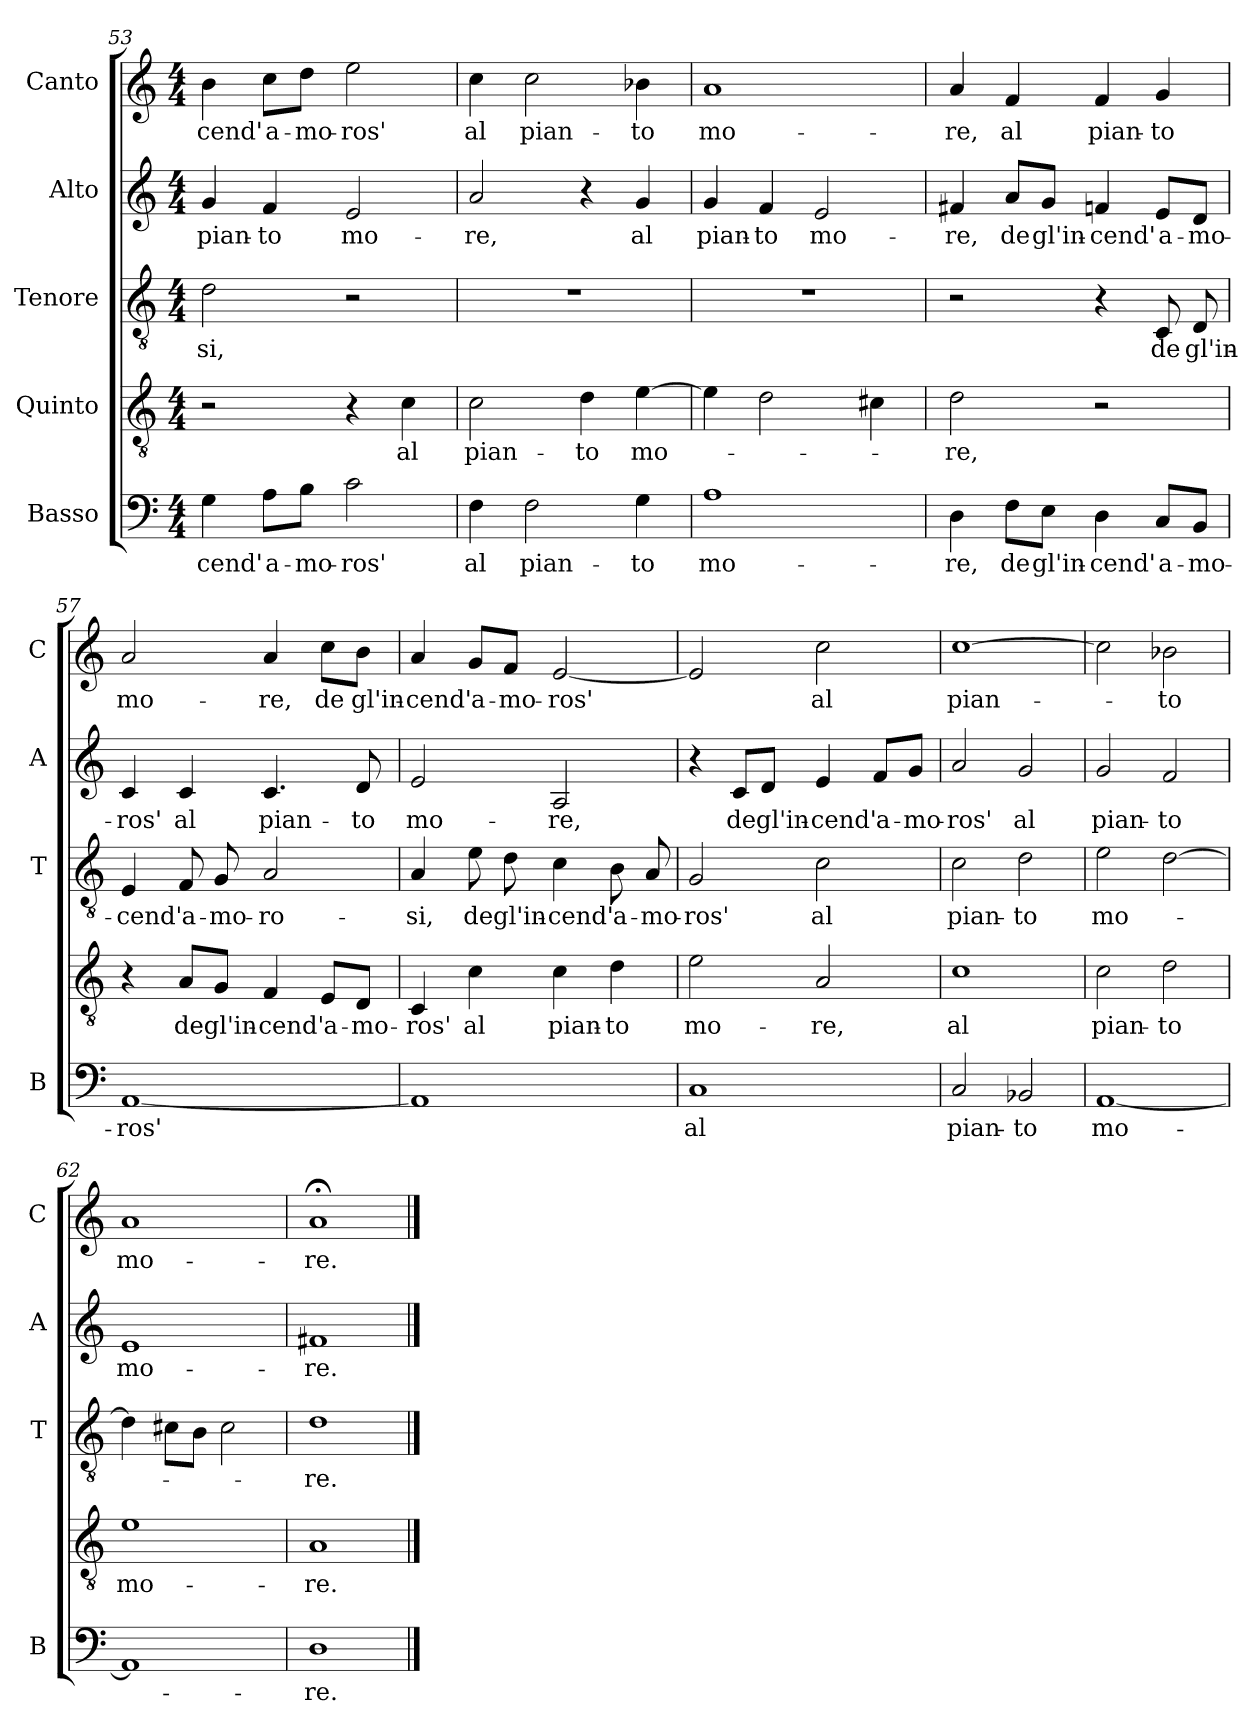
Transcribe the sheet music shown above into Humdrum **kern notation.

**kern	**text	**kern	**text	**kern	**text	**kern	**text	**kern	**text
*part5	*part5	*part4	*part4	*part3	*part3	*part2	*part2	*part1	*part1
*staff5	*staff5	*staff4	*staff4	*staff3	*staff3	*staff2	*staff2	*staff1	*staff1
*I"Basso	*	*I"Quinto	*	*I"Tenore	*	*I"Alto	*	*I"Canto	*
*I'B	*	*	*	*I'T	*	*I'A	*	*I'C	*
*clefF4	*	*clefGv2	*	*clefGv2	*	*clefG2	*	*clefG2	*
*k[]	*	*k[]	*	*k[]	*	*k[]	*	*k[]	*
*C:	*	*C:	*	*C:	*	*C:	*	*C:	*
*M4/4	*	*M4/4	*	*M4/4	*	*M4/4	*	*M4/4	*
=53	=53	=53	=53	=53	=53	=53	=53	=53	=53
!	!LO:LY:b	!	!	!	!LO:LY:b	!	!LO:LY:b	!	!LO:LY:b
4G\	-cend'	2r	.	2d\	-si,	4g/	pian-	4b\	-cend'
!	!LO:LY:b	!	!	!	!	!	!LO:LY:b	!	!LO:LY:b
8A\L	a-	.	.	.	.	4f/	-to	8cc\L	a-
!	!LO:LY:b	!	!	!	!	!	!	!	!LO:LY:b
8B\J	-mo-	.	.	.	.	.	.	8dd\J	-mo-
!	!LO:LY:b	!	!	!	!	!	!LO:LY:b	!	!LO:LY:b
2c\	-ros'	4r	.	2r	.	2e/	mo-	2ee\	-ros'
!	!	!	!LO:LY:b	!	!	!	!	!	!
.	.	4c\	al	.	.	.	.	.	.
=54	=54	=54	=54	=54	=54	=54	=54	=54	=54
!	!LO:LY:b	!	!LO:LY:b	!	!	!	!LO:LY:b	!	!LO:LY:b
4F\	al	2c\	pian-	1r	.	2a/	-re,	4cc\	al
!	!LO:LY:b	!	!	!	!	!	!	!	!LO:LY:b
2F\	pian-	.	.	.	.	.	.	2cc\	pian-
!	!	!	!LO:LY:b	!	!	!	!	!	!
.	.	4d\	-to	.	.	4r	.	.	.
!	!LO:LY:b	!	!LO:LY:b	!	!	!	!LO:LY:b	!	!LO:LY:b
4G\	-to	[4e\	mo-	.	.	4g/	al	4b-X\	-to
=55	=55	=55	=55	=55	=55	=55	=55	=55	=55
!	!LO:LY:b	!	!	!	!	!	!LO:LY:b	!	!LO:LY:b
1A	mo-	4e\]	.	1r	.	4g/	pian-	1a	mo-
!	!	!	!	!	!	!	!LO:LY:b	!	!
.	.	2d\	.	.	.	4f/	-to	.	.
!	!	!	!	!	!	!	!LO:LY:b	!	!
.	.	.	.	.	.	2e/	mo-	.	.
.	.	4c#X\	.	.	.	.	.	.	.
!!LO:PB:g=z
=56	=56	=56	=56	=56	=56	=56	=56	=56	=56
!	!LO:LY:b	!	!LO:LY:b	!	!	!	!LO:LY:b	!	!LO:LY:b
4D\	-re,	2d\	-re,	2r	.	4f#X/	-re,	4a/	-re,
!	!LO:LY:b	!	!	!	!	!	!LO:LY:b	!	!LO:LY:b
8F\L	de	.	.	.	.	8a/L	de	4f/	al
!	!LO:LY:b	!	!	!	!	!	!LO:LY:b	!	!
8E\J	gl'in-	.	.	.	.	8g/J	gl'in-	.	.
!	!LO:LY:b	!	!	!	!	!	!LO:LY:b	!	!LO:LY:b
4D\	-cend'	2r	.	4r	.	4fn/	-cend'	4f/	pian-
!	!LO:LY:b	!	!	!	!LO:LY:b	!	!LO:LY:b	!	!LO:LY:b
8C/L	a-	.	.	8C/	de	8e/L	a-	4g/	-to
!	!LO:LY:b	!	!	!	!LO:LY:b	!	!LO:LY:b	!	!
8BB/J	-mo-	.	.	8D/	gl'in-	8d/J	-mo-	.	.
=57	=57	=57	=57	=57	=57	=57	=57	=57	=57
!	!LO:LY:b	!	!	!	!LO:LY:b	!	!LO:LY:b	!	!LO:LY:b
[1AA	-ros'	4r	.	4E/	-cend'	4c/	-ros'	2a/	mo-
!	!	!	!LO:LY:b	!	!LO:LY:b	!	!LO:LY:b	!	!
.	.	8A/L	de	8F/	a-	4c/	al	.	.
!	!	!	!LO:LY:b	!	!LO:LY:b	!	!	!	!
.	.	8G/J	gl'in-	8G/	-mo-	.	.	.	.
!	!	!	!LO:LY:b	!	!LO:LY:b	!	!LO:LY:b	!	!LO:LY:b
.	.	4F/	-cend'	2A/	-ro-	4.c/	pian-	4a/	-re,
!	!	!	!LO:LY:b	!	!	!	!	!	!LO:LY:b
.	.	8E/L	a-	.	.	.	.	8cc\L	de
!	!	!	!LO:LY:b	!	!	!	!LO:LY:b	!	!LO:LY:b
.	.	8D/J	-mo-	.	.	8d/	-to	8b\J	gl'in-
=58	=58	=58	=58	=58	=58	=58	=58	=58	=58
!	!	!	!LO:LY:b	!	!LO:LY:b	!	!LO:LY:b	!	!LO:LY:b
1AA]	.	4C/	-ros'	4A/	-si,	2e/	mo-	4a/	-cend'
!	!	!	!LO:LY:b	!	!LO:LY:b	!	!	!	!LO:LY:b
.	.	4c\	al	8e\	de	.	.	8g/L	a-
!	!	!	!	!	!LO:LY:b	!	!	!	!LO:LY:b
.	.	.	.	8d\	gl'in-	.	.	8f/J	-mo-
!	!	!	!LO:LY:b	!	!LO:LY:b	!	!LO:LY:b	!	!LO:LY:b
.	.	4c\	pian-	4c\	-cend'	2A/	-re,	[2e/	-ros'
!	!	!	!LO:LY:b	!	!LO:LY:b	!	!	!	!
.	.	4d\	-to	8B\	a-	.	.	.	.
!	!	!	!	!	!LO:LY:b	!	!	!	!
.	.	.	.	8A/	-mo-	.	.	.	.
=59	=59	=59	=59	=59	=59	=59	=59	=59	=59
!	!LO:LY:b	!	!LO:LY:b	!	!LO:LY:b	!	!	!	!
1C	al	2e\	mo-	2G/	-ros'	4r	.	2e/]	.
!	!	!	!	!	!	!	!LO:LY:b	!	!
.	.	.	.	.	.	8c/L	de	.	.
!	!	!	!	!	!	!	!LO:LY:b	!	!
.	.	.	.	.	.	8d/J	gl'in-	.	.
!	!	!	!LO:LY:b	!	!LO:LY:b	!	!LO:LY:b	!	!LO:LY:b
.	.	2A/	-re,	2c\	al	4e/	-cend'	2cc\	al
!	!	!	!	!	!	!	!LO:LY:b	!	!
.	.	.	.	.	.	8f/L	a-	.	.
!	!	!	!	!	!	!	!LO:LY:b	!	!
.	.	.	.	.	.	8g/J	-mo-	.	.
!!LO:LB:g=z
=60	=60	=60	=60	=60	=60	=60	=60	=60	=60
!	!LO:LY:b	!	!LO:LY:b	!	!LO:LY:b	!	!LO:LY:b	!	!LO:LY:b
2C/	pian-	1c	al	2c\	pian-	2a/	-ros'	[1cc	pian-
!	!LO:LY:b	!	!	!	!LO:LY:b	!	!LO:LY:b	!	!
2BB-X/	-to	.	.	2d\	-to	2g/	al	.	.
=61	=61	=61	=61	=61	=61	=61	=61	=61	=61
!	!LO:LY:b	!	!LO:LY:b	!	!LO:LY:b	!	!LO:LY:b	!	!
[1AA	mo-	2c\	pian-	2e\	mo-	2g/	pian-	2cc\]	.
!	!	!	!LO:LY:b	!	!	!	!LO:LY:b	!	!LO:LY:b
.	.	2d\	-to	[2d\	.	2f/	-to	2b-X\	-to
=62	=62	=62	=62	=62	=62	=62	=62	=62	=62
!	!	!	!LO:LY:b	!	!	!	!LO:LY:b	!	!LO:LY:b
1AA]	.	1e	mo-	4d\]	.	1e	mo-	1a	mo-
.	.	.	.	8c#X\L	.	.	.	.	.
.	.	.	.	8B\J	.	.	.	.	.
.	.	.	.	2c#\	.	.	.	.	.
=63	=63	=63	=63	=63	=63	=63	=63	=63	=63
!	!LO:LY:b	!	!LO:LY:b	!	!LO:LY:b	!	!LO:LY:b	!	!LO:LY:b
1D	-re.	1A	-re.	1d	-re.	1f#X	-re.	1a;<	-re.
==	==	==	==	==	==	==	==	==	==
*-	*-	*-	*-	*-	*-	*-	*-	*-	*-
